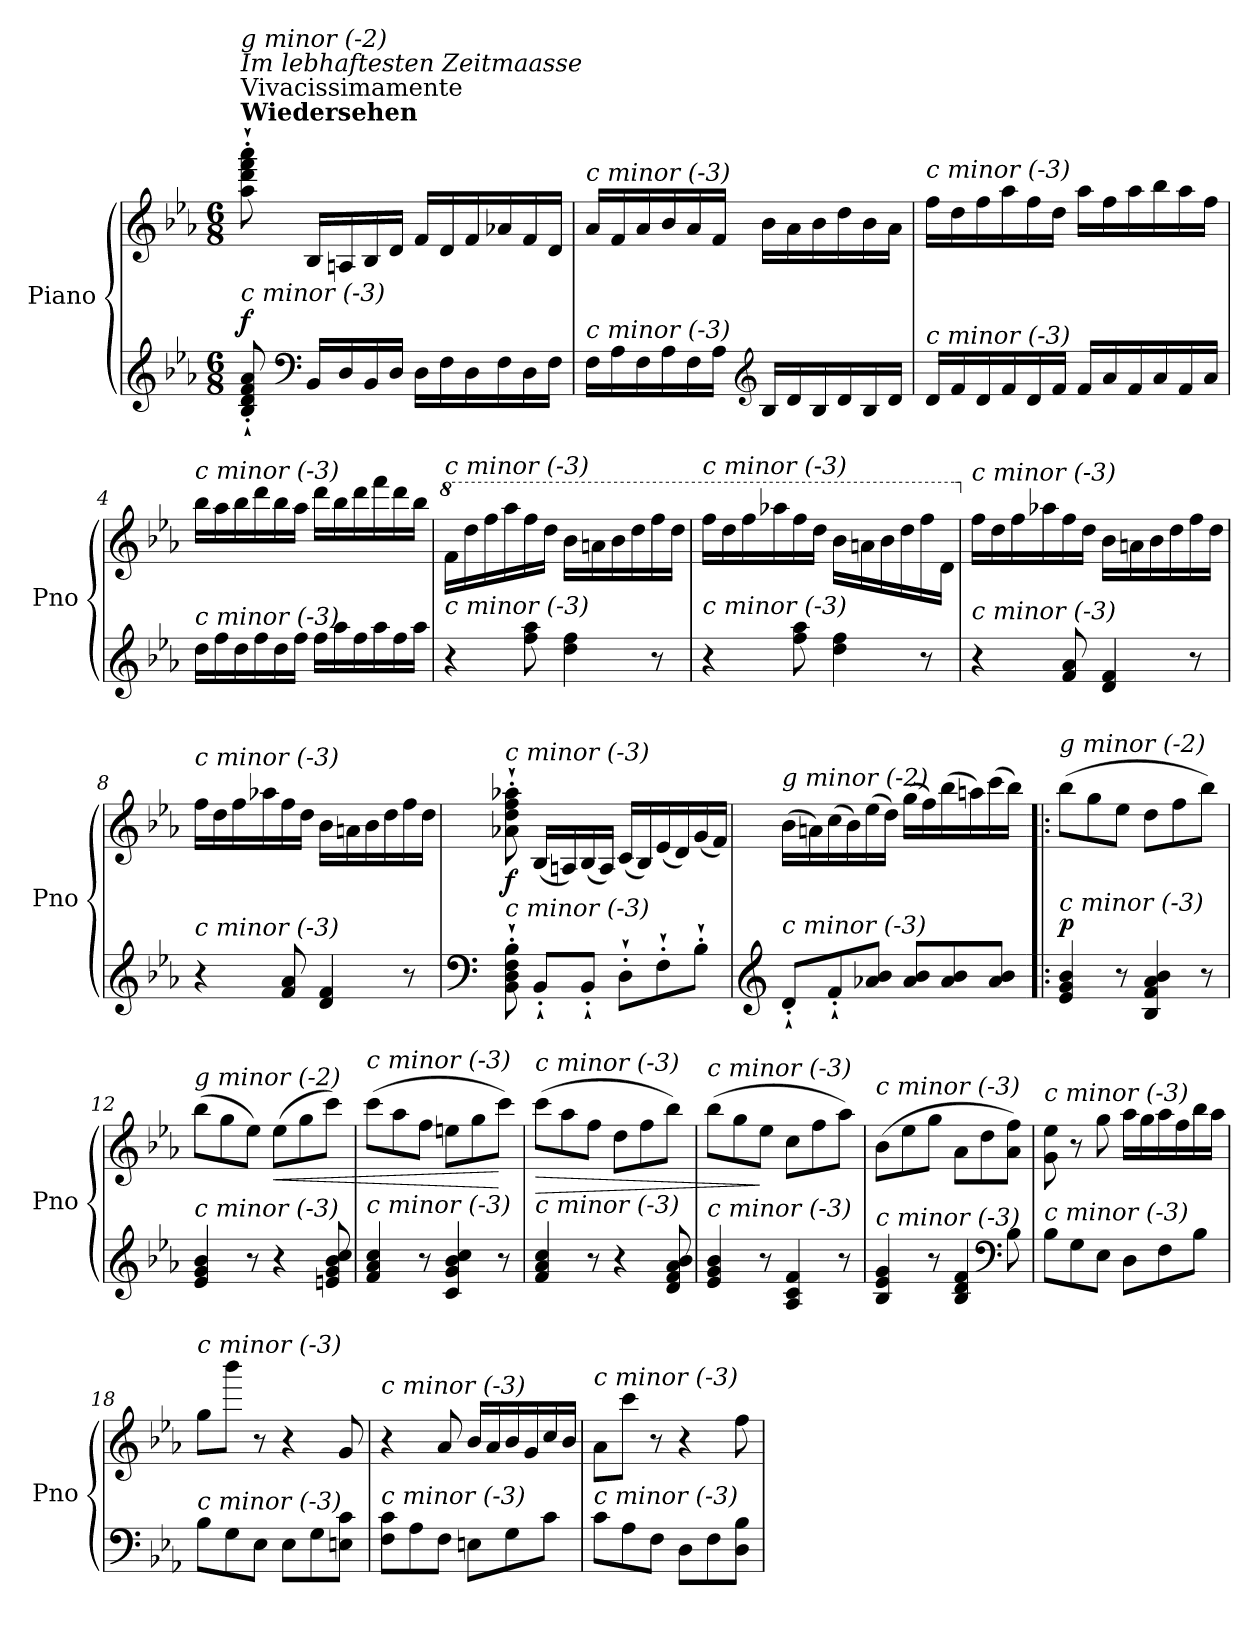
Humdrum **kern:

**kern	**kern	**dynam
*part1	*part1	*part1
*staff2	*staff1	*staff1/2
*I"Piano	*	*
*I'Pno	*	*
*clefG2	*clefG2	*
*k[b-e-a-]	*k[b-e-a-]	*
*M6/8	*M6/8	*
=1	=1	=1
!	!LO:TX:a:B:t=Wiedersehen	!
!	!LO:TX:a:t=Vivacissimamente	!
!	!LO:TX:a:i:t=Im lebhaftesten Zeitmaasse	!
!	!LO:TX:i:t=g minor (-2)	!
!LO:TX:i:t=c minor (-3)	!	!
!	!	!LO:DY:a=2
8B-/`' 8d/`' 8f/`' 8a-/`'	8aa-\`' 8ddd\`' 8fff\`' 8aaa-\`'	f
*clefF4	*	*
16BB-/LL	16B-/LL	.
16D/	16An/	.
16BB-/	16B-/	.
16D/JJ	16d/JJ	.
16D\LL	16f/LL	.
16F\	16d/	.
16D\	16f/	.
16F\	16a-X/	.
16D\	16f/	.
16F\JJ	16d/JJ	.
=2	=2	=2
!	!LO:TX:i:t=c minor (-3)	!
!LO:TX:i:t=c minor (-3)	!	!
16F\LL	16a-/LL	.
16A-\	16f/	.
16F\	16a-/	.
16A-\	16b-/	.
16F\	16a-/	.
16A-\JJ	16f/JJ	.
*clefG2	*	*
16B-/LL	16b-\LL	.
16d/	16a-\	.
16B-/	16b-\	.
16d/	16dd\	.
16B-/	16b-\	.
16d/JJ	16a-\JJ	.
=3	=3	=3
!	!LO:TX:i:t=c minor (-3)	!
!LO:TX:i:t=c minor (-3)	!	!
16d/LL	16ff\LL	.
16f/	16dd\	.
16d/	16ff\	.
16f/	16aa-\	.
16d/	16ff\	.
16f/JJ	16dd\JJ	.
16f/LL	16aa-\LL	.
16a-/	16ff\	.
16f/	16aa-\	.
16a-/	16bb-\	.
16f/	16aa-\	.
16a-/JJ	16ff\JJ	.
!!LO:LB:g=z
=4	=4	=4
!	!LO:TX:i:t=c minor (-3)	!
!LO:TX:i:t=c minor (-3)	!	!
16dd\LL	16bb-\LL	.
16ff\	16aa-\	.
16dd\	16bb-\	.
16ff\	16ddd\	.
16dd\	16bb-\	.
16ff\JJ	16aa-\JJ	.
16ff\LL	16ddd\LL	.
16aa-\	16bb-\	.
16ff\	16ddd\	.
16aa-\	16fff\	.
16ff\	16ddd\	.
16aa-\JJ	16bb-\JJ	.
=5	=5	=5
*	*8va	*
!	!LO:TX:i:t=c minor (-3)	!
!LO:TX:i:t=c minor (-3)	!	!
4r	16ff\LL	.
.	16ddd\	.
.	16fff\	.
.	16aaa-\	.
8ff\ 8aa-\	16fff\	.
.	16ddd\JJ	.
4dd\ 4ff\	16bb-\LL	.
.	16aan\	.
.	16bb-\	.
.	16ddd\	.
8r	16fff\	.
.	16ddd\JJ	.
=6	=6	=6
!	!LO:TX:i:t=c minor (-3)	!
!LO:TX:i:t=c minor (-3)	!	!
4r	16fff\LL	.
.	16ddd\	.
.	16fff\	.
.	16aaa-X\	.
8ff\ 8aa-\	16fff\	.
.	16ddd\JJ	.
4dd\ 4ff\	16bb-\LL	.
.	16aan\	.
.	16bb-\	.
.	16ddd\	.
8r	16fff\	.
.	16dd\JJ	.
!!LO:LB:g=z
=7	=7	=7
*	*X8va	*
!	!LO:TX:i:t=c minor (-3)	!
!LO:TX:i:t=c minor (-3)	!	!
4r	16ff\LL	.
.	16dd\	.
.	16ff\	.
.	16aa-X\	.
8f/ 8a-/	16ff\	.
.	16dd\JJ	.
4d/ 4f/	16b-\LL	.
.	16an\	.
.	16b-\	.
.	16dd\	.
8r	16ff\	.
.	16dd\JJ	.
=8	=8	=8
!	!LO:TX:i:t=c minor (-3)	!
!LO:TX:i:t=c minor (-3)	!	!
4r	16ff\LL	.
.	16dd\	.
.	16ff\	.
.	16aa-X\	.
8f/ 8a-/	16ff\	.
.	16dd\JJ	.
4d/ 4f/	16b-\LL	.
.	16an\	.
.	16b-\	.
.	16dd\	.
8r	16ff\	.
.	16dd\JJ	.
=9	=9	=9
*clefF4	*	*
!	!LO:TX:i:t=c minor (-3)	!
!LO:TX:i:t=c minor (-3)	!	!
!	!	!LO:DY:b
8BB-\`' 8D\`' 8F\`' 8B-\`'	8a-X\`' 8dd\`' 8ff\`' 8aa-X\`'	f
8BB-`'/L	(16B-/LL	.
.	16An/)	.
8BB-`'/J	(16B-/	.
.	16A/JJ)	.
8D`'\L	(16c/LL	.
.	16B-/)	.
8F`'\	(16e-/	.
.	16d/)	.
8B-`'\J	(16g/	.
.	16f/JJ)	.
!!LO:LB:g=z
=10	=10	=10
*clefG2	*	*
!	!LO:TX:i:t=g minor (-2)	!
!LO:TX:i:t=c minor (-3)	!	!
8d`'/L	(16b-\LL	.
.	16an\)	.
8f`'/	(16cc\	.
.	16b-\)	.
8a-X/ 8b-/J	(16ee-\	.
.	16dd\JJ)	.
8a-/ 8b-/L	(16gg\LL	.
.	16ff\)	.
8a-/ 8b-/	(16bb-\	.
.	16aan\)	.
8a-/ 8b-/J	(16ccc\	.
.	16bb-\JJ)	.
!!LO:LB:g=z
=11!|:	=11!|:	=11!|:
!	!LO:TX:i:t=g minor (-2)	!
!LO:TX:i:t=c minor (-3)	!	!
!	!	!LO:DY:a=2
4e-/ 4g/ 4b-/	(8bb-\L	p
.	8gg\	.
8r	8ee-\J	.
4B-/ 4f/ 4a-/ 4b-/	8dd\L	.
.	8ff\	.
8r	8bb-\J)	.
=12	=12	=12
!	!LO:TX:i:t=g minor (-2)	!
!LO:TX:i:t=c minor (-3)	!	!
4e-/ 4g/ 4b-/	(8bb-\L	.
.	8gg\	.
8r	8ee-\J)	.
!	!	!LO:HP:b
4r	(8ee-\L	<
.	8gg\	.
8en/ 8g/ 8b-/ 8cc/	8ccc\J)	.
=13	=13	=13
!	!LO:TX:i:t=c minor (-3)	!
!LO:TX:i:t=c minor (-3)	!	!
4f/ 4a-/ 4cc/	(8ccc\L	.
.	8aa-\	.
8r	8ff\J	.
4c/ 4g/ 4b-/ 4cc/	8een\L	.
.	8gg\	.
8r	8ccc\J)	[
=14	=14	=14
!	!LO:TX:i:t=c minor (-3)	!
!LO:TX:i:t=c minor (-3)	!	!
!	!	!LO:HP:b
4f/ 4a-/ 4cc/	(8ccc\L	>
.	8aa-\	.
8r	8ff\J	.
4r	8dd\L	.
.	8ff\	.
8d/ 8f/ 8a-/ 8b-/	8bb-\J)	.
=15	=15	=15
!	!LO:TX:i:t=c minor (-3)	!
!LO:TX:i:t=c minor (-3)	!	!
4e-/ 4g/ 4b-/	(8bb-\L	.
.	8gg\	.
8r	8ee-\J	]
4A-/ 4c/ 4f/	8cc\L	.
.	8ff\	.
8r	8aa-\J)	.
=16	=16	=16
!	!LO:TX:i:t=c minor (-3)	!
!LO:TX:i:t=c minor (-3)	!	!
4B-/ 4e-/ 4g/	(8b-\L	.
.	8ee-\	.
8r	8gg\J	.
4B-/ 4d/ 4f/	8a-\L	.
.	8dd\	.
*clefF4	*	*
8B-\	8a-\ 8ff\J)	.
!!LO:PB:g=z
=17	=17	=17
!	!LO:TX:i:t=c minor (-3)	!
!LO:TX:i:t=c minor (-3)	!	!
8B-\L	8g\ 8ee-\	.
!	!	!LO:DY:b
8G\	8r	other-dynamics
8E-\J	8gg\	.
8D\L	16aa-\LL	.
.	16gg\	.
8F\	16aa-\	.
.	16ff\	.
8B-\J	16bb-\	.
.	16aa-\JJ	.
=18	=18	=18
!	!LO:TX:i:t=c minor (-3)	!
!LO:TX:i:t=c minor (-3)	!	!
8B-\L	8gg\L	.
8G\	8bbb-\J	.
8E-\J	8r	.
8E-\L	4r	.
8G\	.	.
8En\ 8c\J	8g/	.
=19	=19	=19
!	!LO:TX:i:t=c minor (-3)	!
!LO:TX:i:t=c minor (-3)	!	!
8F\ 8c\L	4r	.
8A-\	.	.
8F\J	8a-/	.
8En\L	16b-/LL	.
.	16a-/	.
8G\	16b-/	.
.	16g/	.
8c\J	16cc/	.
.	16b-/JJ	.
=20	=20	=20
!	!LO:TX:i:t=c minor (-3)	!
!LO:TX:i:t=c minor (-3)	!	!
8c\L	8a-\L	.
8A-\	8ccc\J	.
8F\J	8r	.
8D\L	4r	.
8F\	.	.
8D\ 8B-\J	8ff\	.
=	=	=
*-	*-	*-
